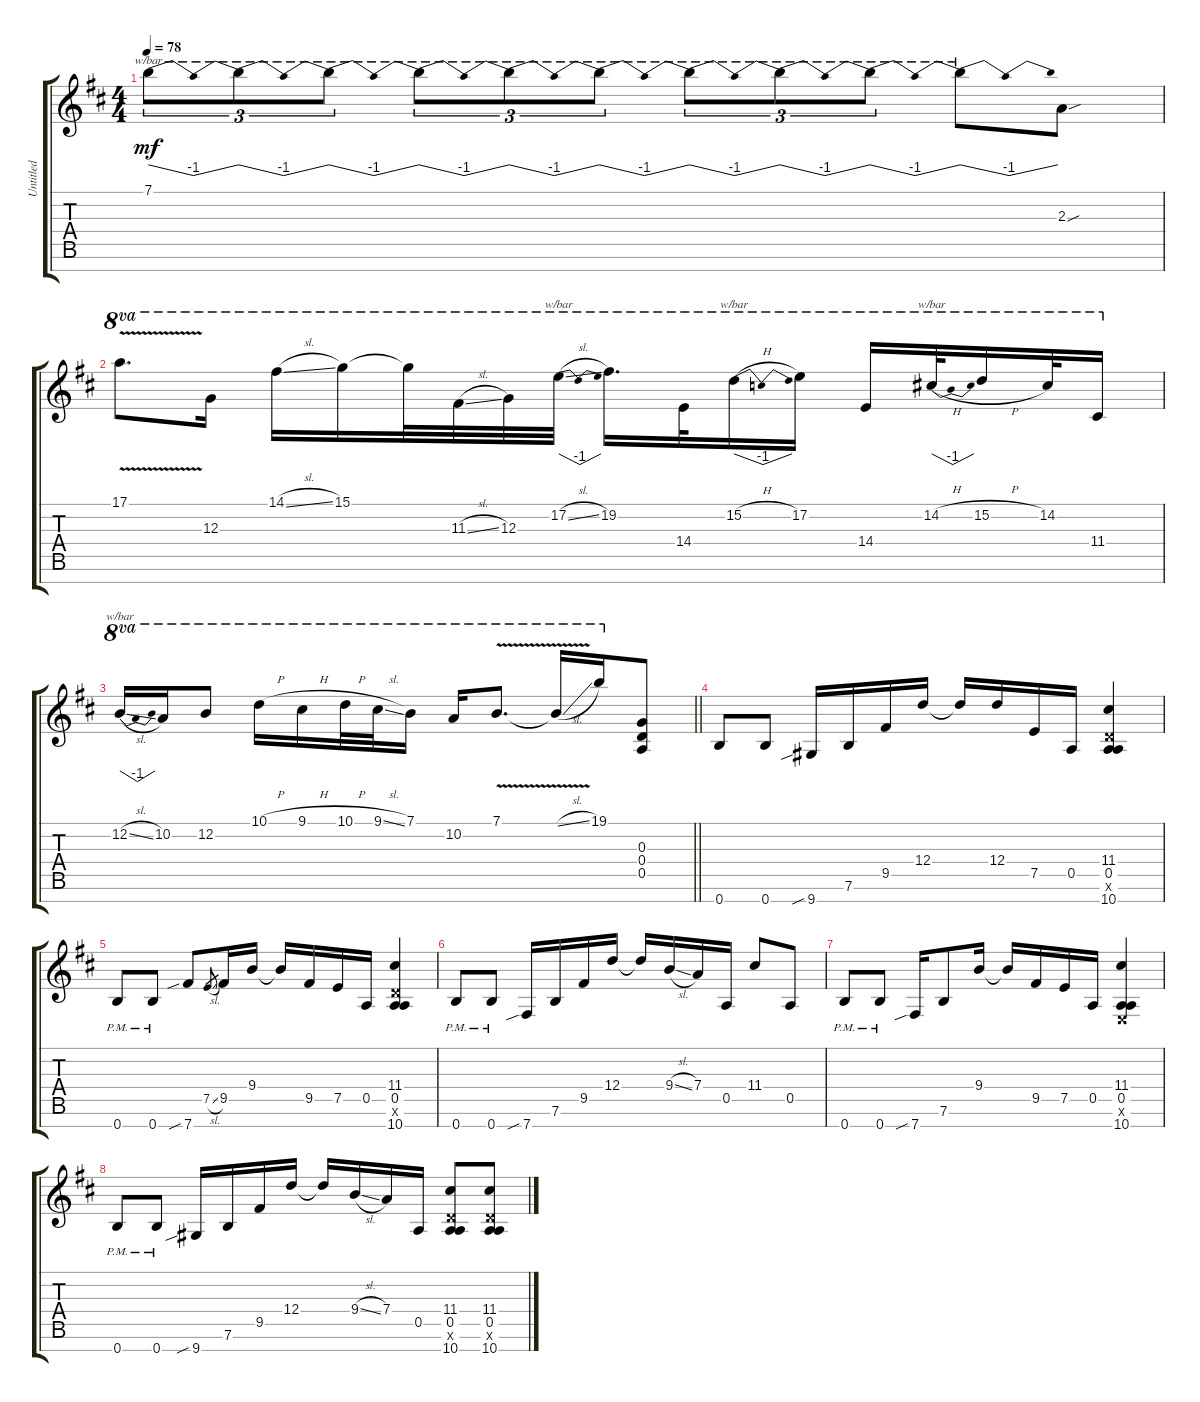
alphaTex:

\track ("Untitled" "Untitled") {instrument distortionguitar}
\staff {score tabs}
\tuning (E4 B3 G3 D3 A2 E2 B1) {hide}
\ts (4 4)
\tempo 78
\clef g2
\ks d
7.1{t}.8{tu (3 2) tbe (dip default 0 0 30 -4 60 0) dy mf} 7.1{t}.8{tu (3 2) tbe (dip default 0 0 30 -4 60 0)} 7.1{t}.8{tu (3 2) tbe (dip default 0 0 30 -4 60 0)} 7.1{t}.8{tu (3 2) tbe (dip default 0 0 30 -4 60 0)} 7.1{t}.8{tu (3 2) tbe (dip default 0 0 30 -4 60 0)} 7.1{t}.8{tu (3 2) tbe (dip default 0 0 30 -4 60 0)} 7.1{t}.8{tu (3 2) tbe (dip default 0 0 30 -4 60 0)} 7.1{t}.8{tu (3 2) tbe (dip default 0 0 30 -4 60 0)} 7.1{t}.8{tu (3 2) tbe (dip default 0 0 30 -4 60 0)} 7.1{t}.8{tbe (dip default 0 0 30 -4 60 0)} 2.3{sou}.8 |
17.1{v}.8{d ot 8va} 12.3.16{ot 8va} 14.1{sl}.16{ot 8va} 15.1.16{ot 8va} 15.1{t}.32{ot 8va} 11.3{sl}.32{ot 8va} 12.3.32{ot 8va} 17.2{sl}.32{tbe (dip default 0 0 30 -4 60 0) ot 8va} 19.2.16{d ot 8va} 14.4.32{ot 8va} 15.2{h}.16{tbe (dip default 0 0 30 -4 60 0) ot 8va} 17.2.16{ot 8va} 14.4.16{ot 8va} 14.2{h}.32{tbe (dip default 0 0 30 -4 60 0) ot 8va} 15.2{h}.16{ot 8va} 14.2.32{ot 8va} 11.4.16{ot 8va} |
\barLineRight lightlight
12.2{sl}.16{tbe (dip default 0 0 30 -4 60 0) ot 8va} 10.2.16{ot 8va} 12.2.8{ot 8va} 10.1{h}.16{ot 8va} 9.1{h}.16{ot 8va} 10.1{h}.32{ot 8va} 9.1{sl}.32{ot 8va} 7.1.16{ot 8va} 10.2.16{ot 8va} 7.1{v}.8{d ot 8va} 7.1{sl t}.16{ot 8va} 19.1.16{ot 8va} (0.3 0.4 0.5).8 |
0.7.8{ot 8vb} 0.7.8{ot 8vb} 9.7{sib}.16 7.6.16 9.5.16 12.4.16 12.4{t}.16 12.4.16 7.5.16 0.5.16 (11.4 0.5 10.6{x} 10.7).4 |
0.7{pm}.8{ot 8vb} 0.7{pm}.8{ot 8vb} 7.7{sib}.8{ot 8vb} 7.5{sl}.8{gr} 9.5.16 9.4.16 9.4{t}.16 9.5.16 7.5.16 0.5.16 (11.4 0.5 10.6{x} 10.7).4 |
0.7{pm}.8{ot 8vb} 0.7{pm}.8{ot 8vb} 7.7{sib}.16 7.6.16 9.5.16 12.4.16 12.4{t}.16 9.4{sl}.16 7.4.16 0.5.16 11.4.8 0.5.8 |
0.7{pm}.8{ot 8vb} 0.7{pm}.8{ot 8vb} 7.7{sib}.16 7.6.8 9.4.16 9.4{t}.16 9.5.16 7.5.16 0.5.16 (11.4 0.5 0.6{x} 10.7).4 |
0.7{pm}.8{ot 8vb} 0.7{pm}.8{ot 8vb} 9.7{sib}.16 7.6.16 9.5.16 12.4.16 12.4{t}.16 9.4{sl}.16 7.4.16 0.5.16 (11.4 0.5 10.6{x} 10.7).8 (11.4 0.5 10.6{x} 10.7).8
